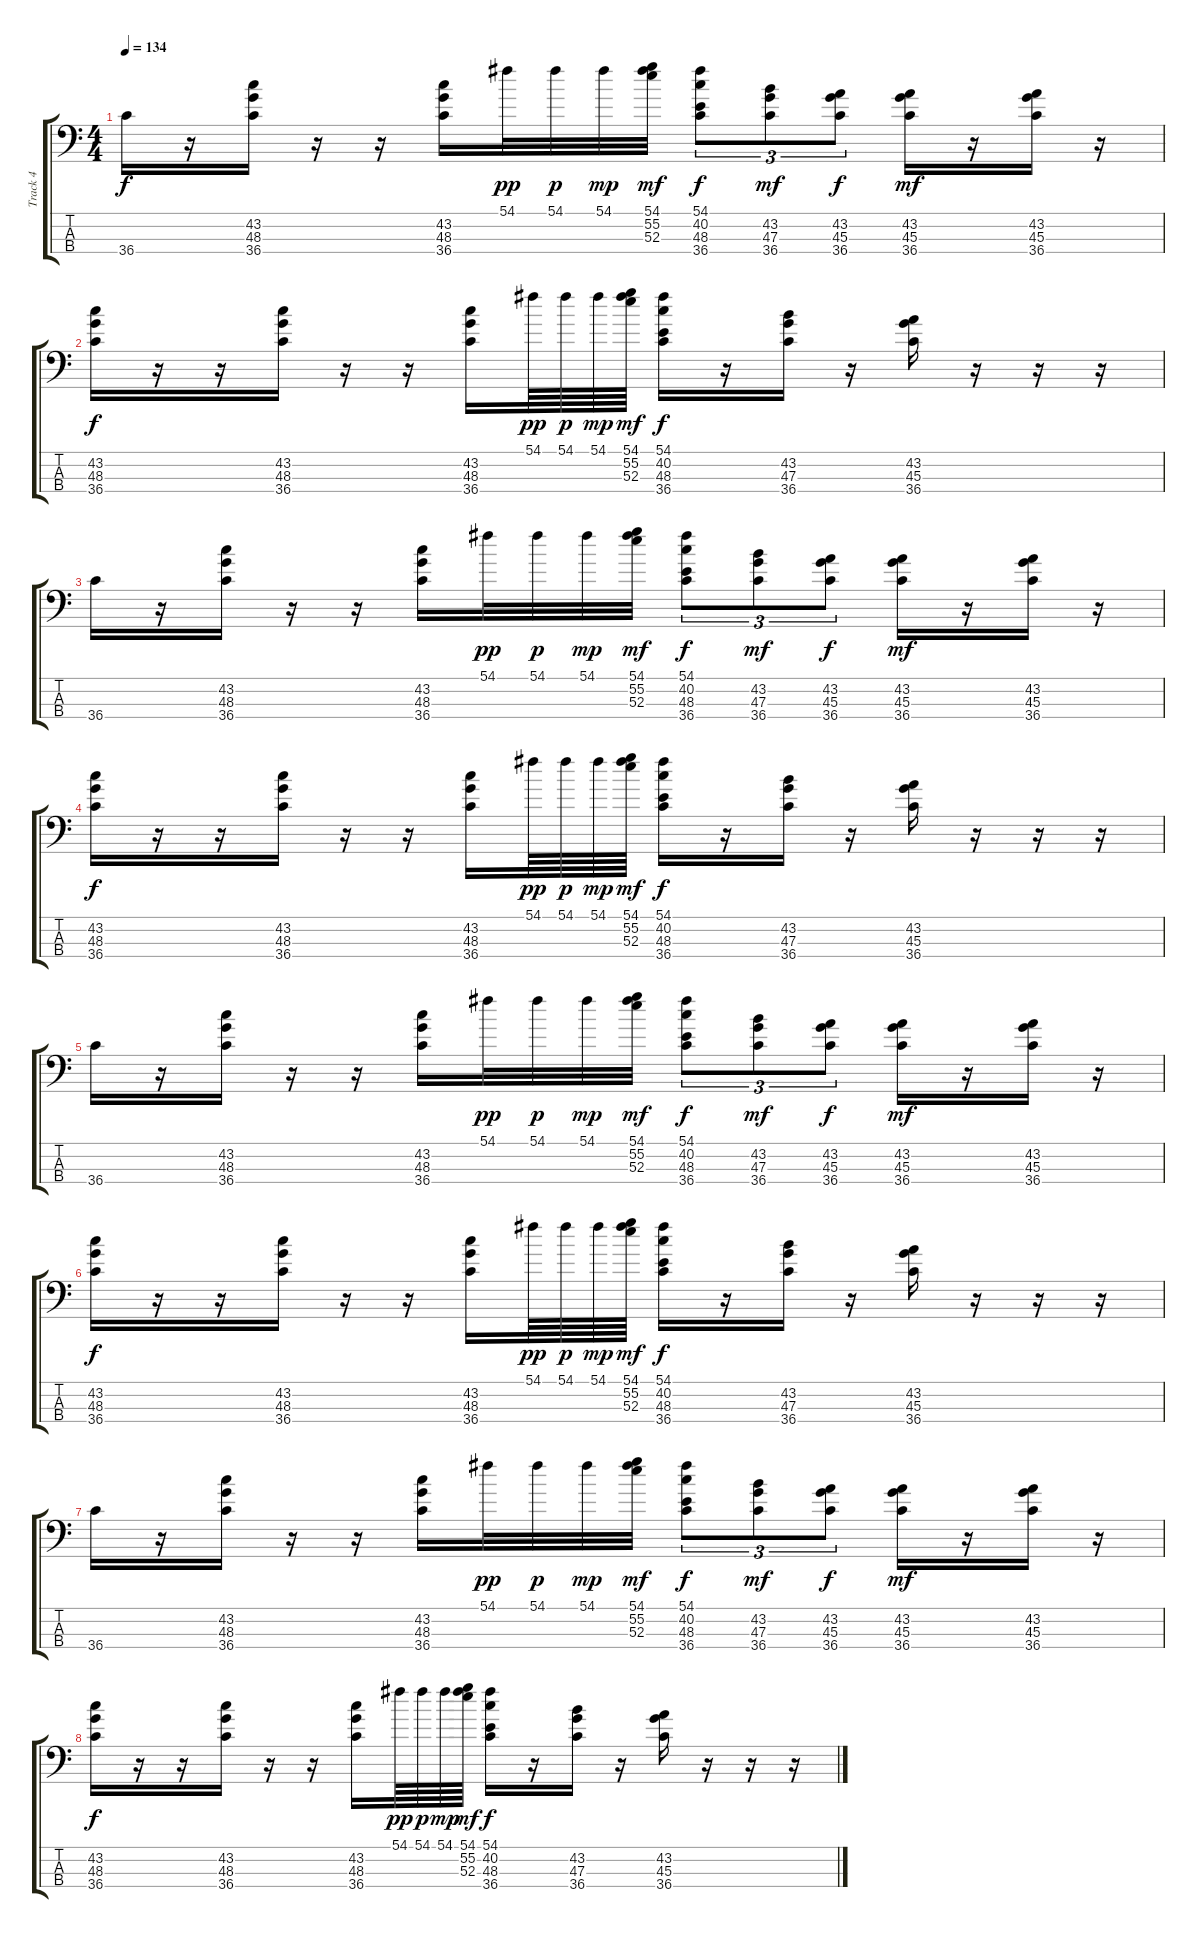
\track ("Track 4" "Track 4") {instrument acousticgrandpiano}
\staff {score tabs}
\tuning (C-1 C-1 C-1 C-1) {hide}
\ts (4 4)
\tempo 134
\clef f4
\ks c
36.4.16{dy f} r.16 (43.2 48.3 36.4).16 r.16 r.16 (43.2 48.3 36.4).16 54.1.32{dy pp} 54.1.32{dy p} 54.1.32{dy mp} (54.1 55.2 52.3).32{dy mf} (54.1 40.2 48.3 36.4).8{tu (3 2) dy f} (43.2 47.3 36.4).8{tu (3 2) dy mf} (43.2 45.3 36.4).8{tu (3 2) dy f} (43.2 45.3 36.4).16{dy mf} r.16 (43.2 45.3 36.4).16 r.16 |
(43.2 48.3 36.4).16{dy f} r.16 r.16 (43.2 48.3 36.4).16 r.16 r.16 (43.2 48.3 36.4).16 54.1.64{dy pp} 54.1.64{dy p} 54.1.64{dy mp} (54.1 55.2 52.3).64{dy mf} (54.1 40.2 48.3 36.4).16{dy f} r.16 (43.2 47.3 36.4).16 r.16 (43.2 45.3 36.4).16 r.16 r.16 r.16 |
36.4.16 r.16 (43.2 48.3 36.4).16 r.16 r.16 (43.2 48.3 36.4).16 54.1.32{dy pp} 54.1.32{dy p} 54.1.32{dy mp} (54.1 55.2 52.3).32{dy mf} (54.1 40.2 48.3 36.4).8{tu (3 2) dy f} (43.2 47.3 36.4).8{tu (3 2) dy mf} (43.2 45.3 36.4).8{tu (3 2) dy f} (43.2 45.3 36.4).16{dy mf} r.16 (43.2 45.3 36.4).16 r.16 |
(43.2 48.3 36.4).16{dy f} r.16 r.16 (43.2 48.3 36.4).16 r.16 r.16 (43.2 48.3 36.4).16 54.1.64{dy pp} 54.1.64{dy p} 54.1.64{dy mp} (54.1 55.2 52.3).64{dy mf} (54.1 40.2 48.3 36.4).16{dy f} r.16 (43.2 47.3 36.4).16 r.16 (43.2 45.3 36.4).16 r.16 r.16 r.16 |
36.4.16 r.16 (43.2 48.3 36.4).16 r.16 r.16 (43.2 48.3 36.4).16 54.1.32{dy pp} 54.1.32{dy p} 54.1.32{dy mp} (54.1 55.2 52.3).32{dy mf} (54.1 40.2 48.3 36.4).8{tu (3 2) dy f} (43.2 47.3 36.4).8{tu (3 2) dy mf} (43.2 45.3 36.4).8{tu (3 2) dy f} (43.2 45.3 36.4).16{dy mf} r.16 (43.2 45.3 36.4).16 r.16 |
(43.2 48.3 36.4).16{dy f} r.16 r.16 (43.2 48.3 36.4).16 r.16 r.16 (43.2 48.3 36.4).16 54.1.64{dy pp} 54.1.64{dy p} 54.1.64{dy mp} (54.1 55.2 52.3).64{dy mf} (54.1 40.2 48.3 36.4).16{dy f} r.16 (43.2 47.3 36.4).16 r.16 (43.2 45.3 36.4).16 r.16 r.16 r.16 |
36.4.16 r.16 (43.2 48.3 36.4).16 r.16 r.16 (43.2 48.3 36.4).16 54.1.32{dy pp} 54.1.32{dy p} 54.1.32{dy mp} (54.1 55.2 52.3).32{dy mf} (54.1 40.2 48.3 36.4).8{tu (3 2) dy f} (43.2 47.3 36.4).8{tu (3 2) dy mf} (43.2 45.3 36.4).8{tu (3 2) dy f} (43.2 45.3 36.4).16{dy mf} r.16 (43.2 45.3 36.4).16 r.16 |
(43.2 48.3 36.4).16{dy f} r.16 r.16 (43.2 48.3 36.4).16 r.16 r.16 (43.2 48.3 36.4).16 54.1.64{dy pp} 54.1.64{dy p} 54.1.64{dy mp} (54.1 55.2 52.3).64{dy mf} (54.1 40.2 48.3 36.4).16{dy f} r.16 (43.2 47.3 36.4).16 r.16 (43.2 45.3 36.4).16 r.16 r.16 r.16
